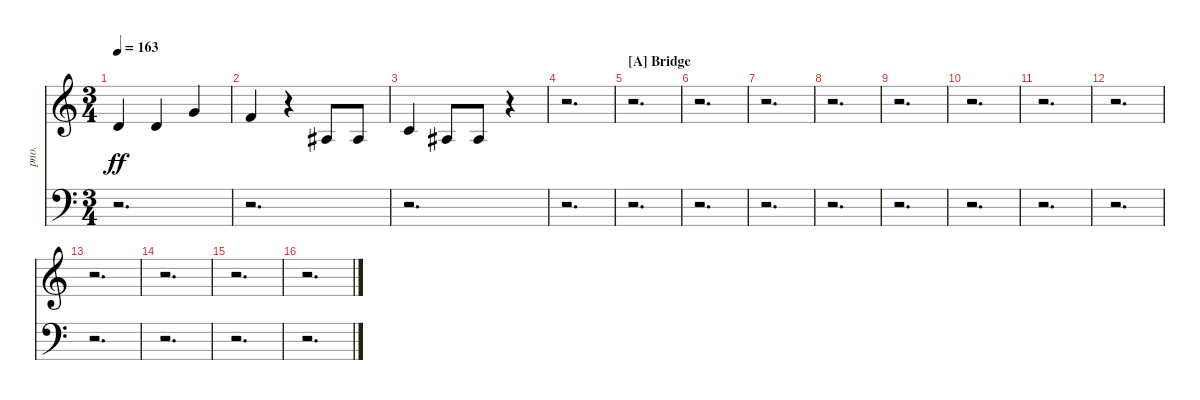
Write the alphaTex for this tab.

\bracketExtendMode nobrackets
\track ("Melody" "pno.") {instrument acousticgrandpiano}
\staff {score}
\tuning (E4 B3 G3 D3 A2 E2)
\ts (3 4)
\tempo 163
\clef g2
\ks aminor
3.2.4{dy ff} 3.2.4 3.1.4 |
1.1.4 r.4 3.3{acc #}.8 3.3{acc #}.8 |
1.2.4 3.3{acc #}.8 3.3{acc #}.8 r.4 |
r.2{d} |
\section ("A" "Bridge")
r.2{d} |
r.2{d} |
r.2{d} |
r.2{d} |
r.2{d} |
r.2{d} |
r.2{d} |
r.2{d} |
r.2{d} |
r.2{d} |
r.2{d} |
r.2{d}
\staff {score}
\tuning (G2 D2 A1 E1 B0)
\clef f4
\ottava regular
\simile none
\ks aminor
r.2{d dy ff} |
r.2{d} |
r.2{d} |
r.2{d} |
r.2{d} |
r.2{d} |
r.2{d} |
r.2{d} |
r.2{d} |
r.2{d} |
r.2{d} |
r.2{d} |
r.2{d} |
r.2{d} |
r.2{d} |
r.2{d}
